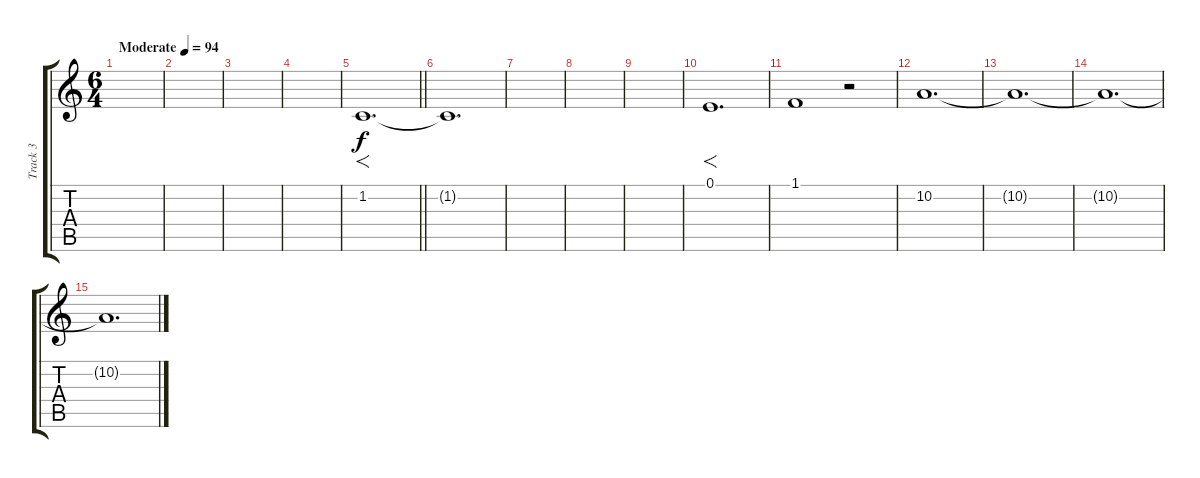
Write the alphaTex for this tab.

\track ("Track 3" "Track 3") {instrument pad2warm}
\staff {score tabs}
\tuning (E4 B3 G3 D3 A2 D2) {hide}
\ts (6 4)
\tempo (94 "Moderate")
\clef g2
\ks c
|
|
|
|
\barLineRight lightlight
1.2.1{f d} |
1.2{t}.1{d volume 0} |
|
|
|
0.1.1{f d volume 14} |
1.1.1{volume 0} r.2{volume 0} |
10.2.1{d volume 14} |
10.2{t}.1{d} |
10.2{t}.1{d} |
10.2{t}.1{d volume 0}
